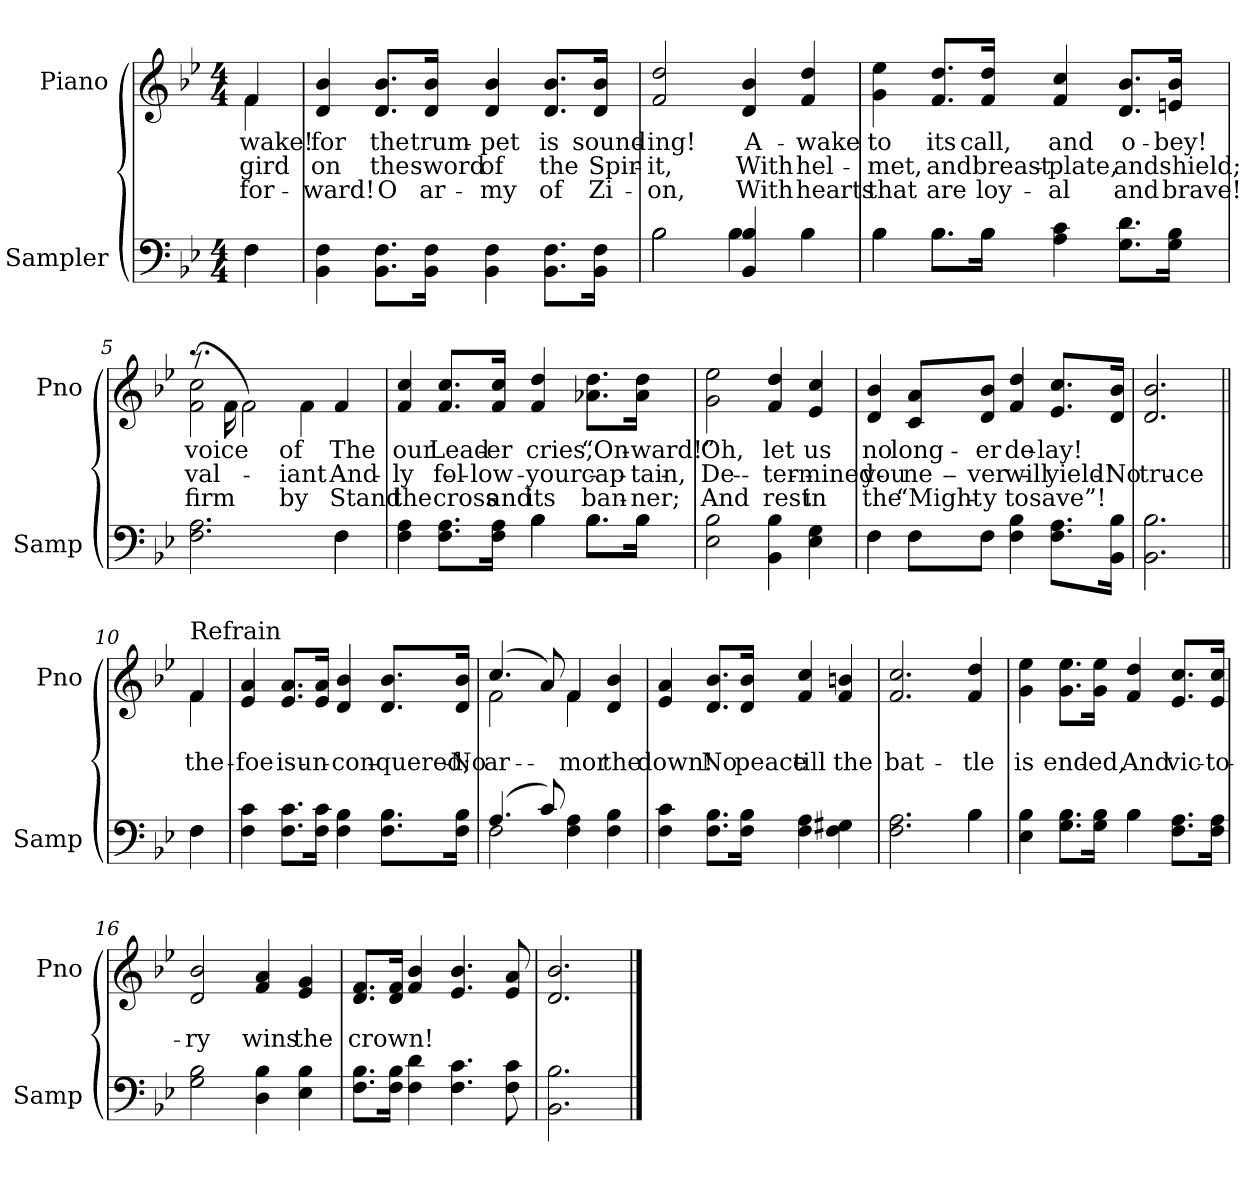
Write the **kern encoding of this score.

**kern	**kern	**text	**text	**text
*part2	*part1	*part1	*part1	*part1
*staff2	*staff1	*staff1	*staff1	*staff1
*I"Sampler	*I"Piano	*	*	*
*I'Samp	*I'Pno	*	*	*
*clefF4	*clefG2	*	*	*
*k[b-e-]	*k[b-e-]	*	*	*
*B-:	*B-:	*	*	*
*M4/4	*M4/4	*	*	*
=1	=1	=1	=1	=1
*^	*^	*	*	*
4F\	4F	4f/	4f	-wake!	gird	for-
*v	*v	*	*	*	*	*
*	*v	*v	*	*	*
=2	=2	=2	=2	=2
4BB- 4F	4d 4b-	for	on	-ward!
8.BB-\ 8.F\L	8.d/ 8.b-/L	the	the	O
16BB-\ 16F\Jk	16d/ 16b-/Jk	trum-	sword	ar-
4BB- 4F	4d 4b-	-pet	of	-my
8.BB-\ 8.F\L	8.d/ 8.b-/L	is	the	of
16BB-\ 16F\Jk	16d/ 16b-/Jk	sound-	Spir-	Zi-
=3	=3	=3	=3	=3
*^	*	*	*	*
2B-\	2B-	2f 2dd	-ing!	-it,	-on,
4BB- 4B-	4B-	4d 4b-	A-	With	With
4B-\	4ryy	4f 4dd	-wake	hel-	hearts
=4	=4	=4	=4	=4	=4
4B-\	4B-	4g 4ee-	to	-met,	that
8.B-\L	8.B-\L	8.f/ 8.dd/L	its	and	are
16B-\Jk	16B-\Jk	16f/ 16dd/Jk	call,	breast-	loy-
4A 4c	2ryy	4f 4cc	and	-plate,	-al
8.G\ 8.d\L	.	8.d/ 8.b-/L	o-	and	and
16G\ 16B-\Jk	.	16en/ 16b-/Jk	-bey!	shield;	brave!
=5	=5	=5	=5	=5	=5
*	*	*^	*	*	*
2.F 2.A	2.ryy	(8.r	2f 2cc	voice	val-	firm
.	.	16f\	.	.	.	.
.	.	2f\)	.	.	.	.
.	.	.	16ryy	.	.	.
.	.	.	4f	of	-iant-	by
4F\	4F	4f/	.	The	And	Stand
.	.	.	8.ryy	.	.	.
*	*	*v	*v	*	*	*
=6	=6	=6	=6	=6	=6
4F 4A	2ryy	4f 4cc	our	-ly	the
8.F\ 8.A\L	.	8.f/ 8.cc/L	Lead-	fol-	cross
16F\ 16A\Jk	.	16f/ 16cc/Jk	-er	-low	and
4B-\	4B-	4f 4dd	cries,	your	its
8.B-\L	8.B-\L	8.a-X\ 8.dd\L	“On-	cap-	ban-
16B-\Jk	16B-\Jk	16a-\ 16dd\Jk	-ward!”	-tain,	-ner;
*v	*v	*	*	*	*
=7	=7	=7	=7	=7
2E- 2B-	2g 2ee-	Oh,	De-	And
4BB- 4B-	4f 4dd	let	-ter-	rest
4E- 4G	4e- 4cc	us	-mined	in
=8	=8	=8	=8	=8
*^	*	*	*	*
4F\	4F	4d 4b-	no	you	the
8F\L	8F\L	8c/ 8a/L	long-	ne-	“Might-
8F\J	8F\J	8d/ 8b-/J	-er	-ver	-y
4F 4B-	2ryy	4f 4dd	de-	will	to
8.F\ 8.A\L	.	8.e-/ 8.cc/L	-lay!	yield!	save”!
16BB-\ 16B-\Jk	.	16d/ 16b-/Jk	.	No	.
*v	*v	*	*	*	*
=9	=9	=9	=9	=9
2.BB- 2.B-	2.d 2.b-	.	truce	.
=10||	=10||	=10||	=10||	=10||
*^	*^	*	*	*
!	!	!LO:TX:t=Refrain	!	!	!	!
4F\	4F	4f/	4f	.	the	.
*v	*v	*	*	*	*	*
*	*v	*v	*	*	*
=11	=11	=11	=11	=11
4F 4c	4e- 4a	.	foe	.
8.F\ 8.c\L	8.e-/ 8.a/L	.	is	.
16F\ 16c\Jk	16e-/ 16a/Jk	.	un-	.
4F 4B-	4d 4b-	.	-con-	.
8.F\ 8.B-\L	8.d/ 8.b-/L	.	-quered;	.
16F\ 16B-\Jk	16d/ 16b-/Jk	.	No	.
=12	=12	=12	=12	=12
*^	*^	*	*	*
(4.A/	2F	(4.cc/	2f	.	ar-	.
8c/)	.	8a/)	.	.	.	.
4F 4A	2ryy	4f/	4f	.	-mor	.
4F 4B-	.	4d 4b-	4ryy	.	the	.
*v	*v	*	*	*	*	*
*	*v	*v	*	*	*
=13	=13	=13	=13	=13
4F 4c	4e- 4a	.	down!	.
8.F\ 8.B-\L	8.d/ 8.b-/L	.	No	.
16F\ 16B-\Jk	16d/ 16b-/Jk	.	peace	.
4F 4A	4f 4cc	.	till	.
4F 4G#X	4f 4bn	.	the	.
=14	=14	=14	=14	=14
*^	*	*	*	*
2.F 2.A	2.ryy	2.f 2.cc	.	bat-	.
4B-\	4B-	4f 4dd	.	-tle	.
=15	=15	=15	=15	=15	=15
4E- 4B-	2ryy	4g 4ee-	.	is	.
8.G\ 8.B-\L	.	8.g\ 8.ee-\L	.	end-	.
16G\ 16B-\Jk	.	16g\ 16ee-\Jk	.	-ed,	.
4B-\	4B-	4f 4dd	.	And	.
8.F\ 8.A\L	4ryy	8.e-/ 8.cc/L	.	vic-	.
16F\ 16A\Jk	.	16e-/ 16cc/Jk	.	-to-	.
*v	*v	*	*	*	*
=16	=16	=16	=16	=16
2G 2B-	2d 2b-	.	-ry	.
4D 4B-	4f 4a	.	wins	.
4E- 4B-	4e- 4g	.	the	.
=17	=17	=17	=17	=17
8.F\ 8.B-\L	8.d/ 8.f/L	.	crown!	.
16F\ 16B-\Jk	16d/ 16f/Jk	.	.	.
4F 4d	4f 4b-	.	.	.
4.F 4.c	4.e- 4.b-	.	.	.
8F 8c	8e- 8a	.	.	.
=18	=18	=18	=18	=18
2.BB- 2.B-	2.d 2.b-	.	.	.
==	==	==	==	==
*-	*-	*-	*-	*-
